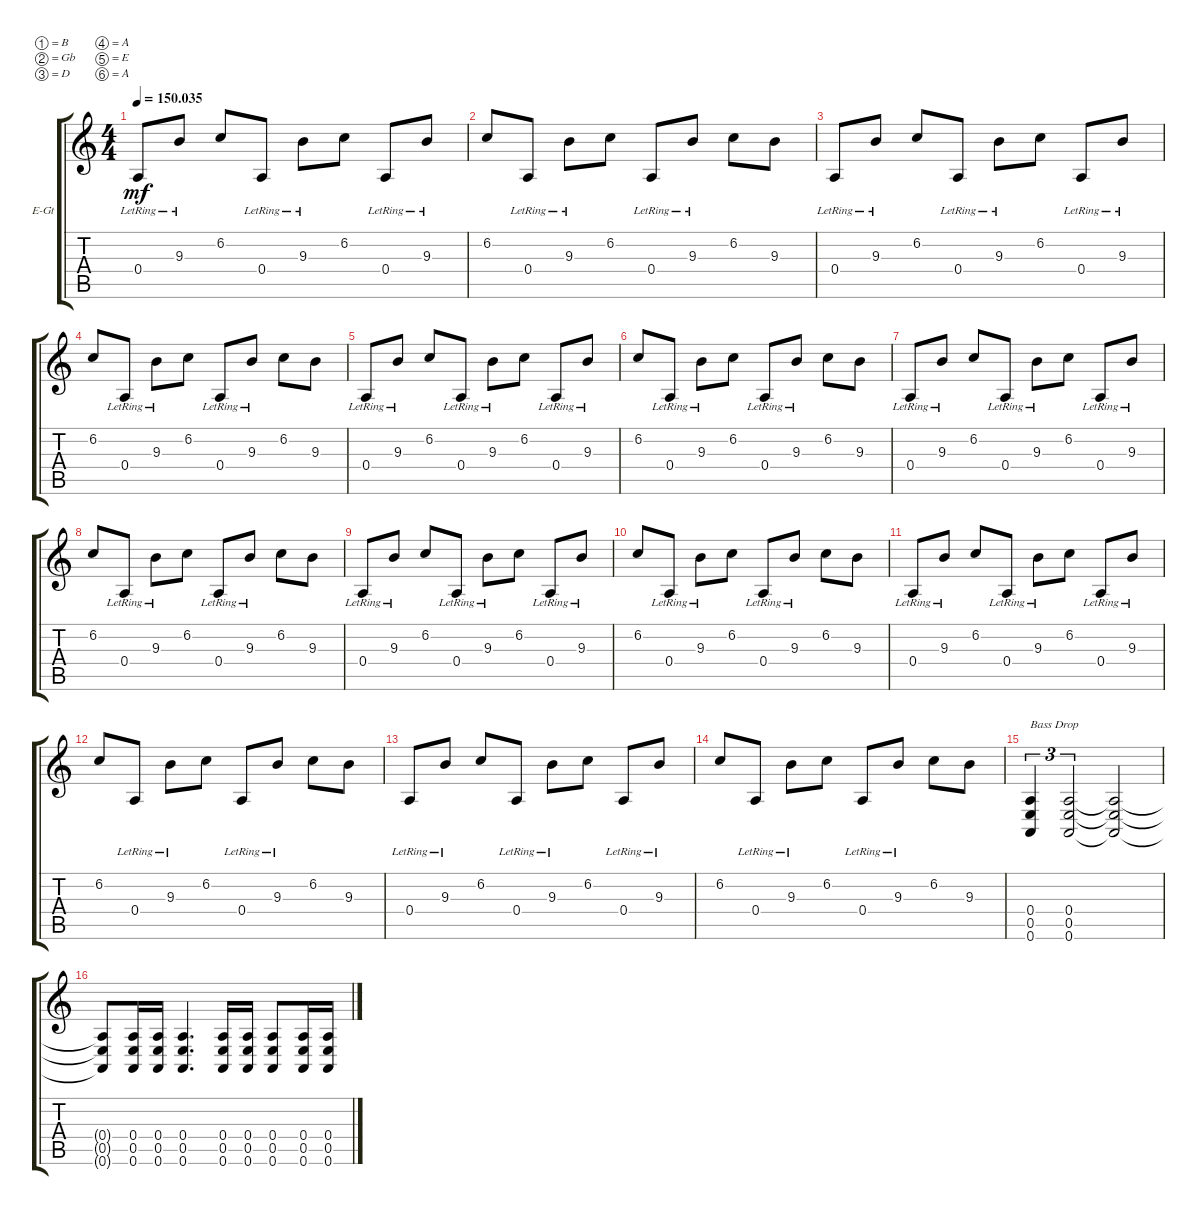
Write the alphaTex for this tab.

\bracketExtendMode groupsimilarinstruments
\firstSystemTrackNameOrientation horizontal
\otherSystemsTrackNameOrientation horizontal
\track ("Electric Guitar 1" "E-Gt") {instrument distortionguitar}
\staff {score tabs}
\tuning (B3 Gb3 D3 A2 E2 A1)
\ts (4 4)
\tempo
150.035
\accidentals auto
\clef g2
\ottava regular
\simile none
\ks c
0.4{lr}.8{dy mf} 9.3{lr}.8 6.2.8 0.4{lr}.8 9.3{lr}.8 6.2.8 0.4{lr}.8 9.3{lr}.8 |
6.2.8 0.4{lr}.8 9.3{lr}.8 6.2.8 0.4{lr}.8 9.3{lr}.8 6.2.8 9.3.8 |
0.4{lr}.8 9.3{lr}.8 6.2.8 0.4{lr}.8 9.3{lr}.8 6.2.8 0.4{lr}.8 9.3{lr}.8 |
6.2.8 0.4{lr}.8 9.3{lr}.8 6.2.8 0.4{lr}.8 9.3{lr}.8 6.2.8 9.3.8 |
0.4{lr}.8 9.3{lr}.8 6.2.8 0.4{lr}.8 9.3{lr}.8 6.2.8 0.4{lr}.8 9.3{lr}.8 |
6.2.8 0.4{lr}.8 9.3{lr}.8 6.2.8 0.4{lr}.8 9.3{lr}.8 6.2.8 9.3.8 |
0.4{lr}.8 9.3{lr}.8 6.2.8 0.4{lr}.8 9.3{lr}.8 6.2.8 0.4{lr}.8 9.3{lr}.8 |
6.2.8 0.4{lr}.8 9.3{lr}.8 6.2.8 0.4{lr}.8 9.3{lr}.8 6.2.8 9.3.8 |
0.4{lr}.8 9.3{lr}.8 6.2.8 0.4{lr}.8 9.3{lr}.8 6.2.8 0.4{lr}.8 9.3{lr}.8 |
6.2.8 0.4{lr}.8 9.3{lr}.8 6.2.8 0.4{lr}.8 9.3{lr}.8 6.2.8 9.3.8 |
0.4{lr}.8 9.3{lr}.8 6.2.8 0.4{lr}.8 9.3{lr}.8 6.2.8 0.4{lr}.8 9.3{lr}.8 |
6.2.8 0.4{lr}.8 9.3{lr}.8 6.2.8 0.4{lr}.8 9.3{lr}.8 6.2.8 9.3.8 |
0.4{lr}.8 9.3{lr}.8 6.2.8 0.4{lr}.8 9.3{lr}.8 6.2.8 0.4{lr}.8 9.3{lr}.8 |
6.2.8 0.4{lr}.8 9.3{lr}.8 6.2.8 0.4{lr}.8 9.3{lr}.8 6.2.8 9.3.8 |
(0.6 0.4 0.5).4{tu (3 2) txt "Bass Drop"} (0.6 0.5 0.4).2{tu (3 2)} (0.6{t} 0.5{t} 0.4{t}).2 |
(0.4{t} 0.5{t} 0.6{t}).8 (0.6 0.5 0.4).16 (0.6 0.5 0.4).16 (0.6 0.5 0.4).4{d} (0.6 0.5 0.4).16 (0.4 0.5 0.6).16 (0.6 0.5 0.4).8 (0.5 0.6 0.4).16 (0.6 0.5 0.4).16
